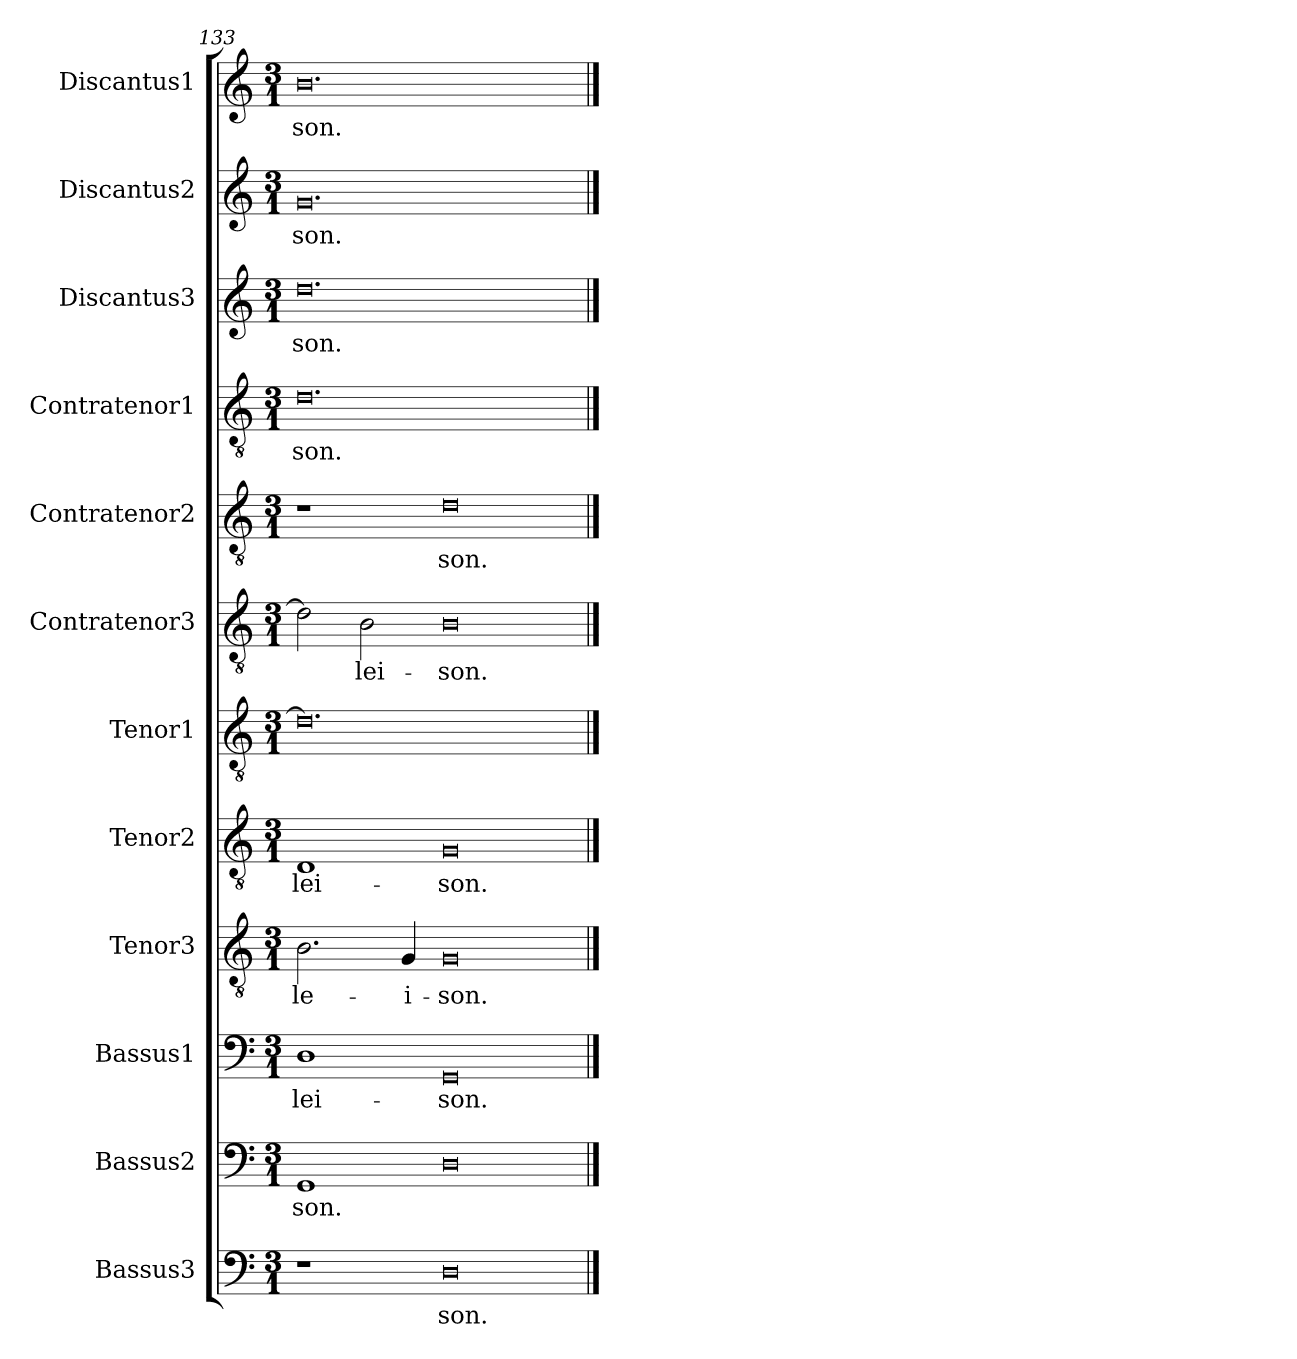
**kern	**text	**kern	**text	**kern	**text	**kern	**text	**kern	**text	**kern	**kern	**text	**kern	**text	**kern	**text	**kern	**text	**kern	**text	**kern	**text
*part12	*part12	*part11	*part11	*part10	*part10	*part9	*part9	*part8	*part8	*part7	*part6	*part6	*part5	*part5	*part4	*part4	*part3	*part3	*part2	*part2	*part1	*part1
*staff12	*staff12	*staff11	*staff11	*staff10	*staff10	*staff9	*staff9	*staff8	*staff8	*staff7	*staff6	*staff6	*staff5	*staff5	*staff4	*staff4	*staff3	*staff3	*staff2	*staff2	*staff1	*staff1
*I"Bassus3	*	*I"Bassus2	*	*I"Bassus1	*	*I"Tenor3	*	*I"Tenor2	*	*I"Tenor1	*I"Contratenor3	*	*I"Contratenor2	*	*I"Contratenor1	*	*I"Discantus3	*	*I"Discantus2	*	*I"Discantus1	*
*I'B3	*	*I'B2	*	*I'B1	*	*I'T3	*	*I'T2	*	*I'T1	*I'Ct3	*	*I'Ct2	*	*I'Ct1	*	*I'D3	*	*I'D2	*	*I'D1	*
*clefF4	*	*clefF4	*	*clefF4	*	*clefGv2	*	*clefGv2	*	*clefGv2	*clefGv2	*	*clefGv2	*	*clefGv2	*	*clefG2	*	*clefG2	*	*clefG2	*
*k[]	*	*k[]	*	*k[]	*	*k[]	*	*k[]	*	*k[]	*k[]	*	*k[]	*	*k[]	*	*k[]	*	*k[]	*	*k[]	*
*M3/1	*	*M3/1	*	*M3/1	*	*M3/1	*	*M3/1	*	*M3/1	*M3/1	*	*M3/1	*	*M3/1	*	*M3/1	*	*M3/1	*	*M3/1	*
=133	=133	=133	=133	=133	=133	=133	=133	=133	=133	=133	=133	=133	=133	=133	=133	=133	=133	=133	=133	=133	=133	=133
1r	.	1GG	-son.	1D	-lei-	2.B	-le-	1D	-lei-	0.d]	2d]	.	1r	.	0.d	-son.	0.dd	-son.	0.g	-son.	0.b	-son.
.	.	.	.	.	.	.	.	.	.	.	2B	-lei-	.	.	.	.	.	.	.	.	.	.
.	.	.	.	.	.	4G	-i-	.	.	.	.	.	.	.	.	.	.	.	.	.	.	.
0D	-son.	0D	.	0GG	-son.	0G	-son.	0G	-son.	.	0B	-son.	0d	-son.	.	.	.	.	.	.	.	.
==	==	==	==	==	==	==	==	==	==	==	==	==	==	==	==	==	==	==	==	==	==	==
*-	*-	*-	*-	*-	*-	*-	*-	*-	*-	*-	*-	*-	*-	*-	*-	*-	*-	*-	*-	*-	*-	*-
